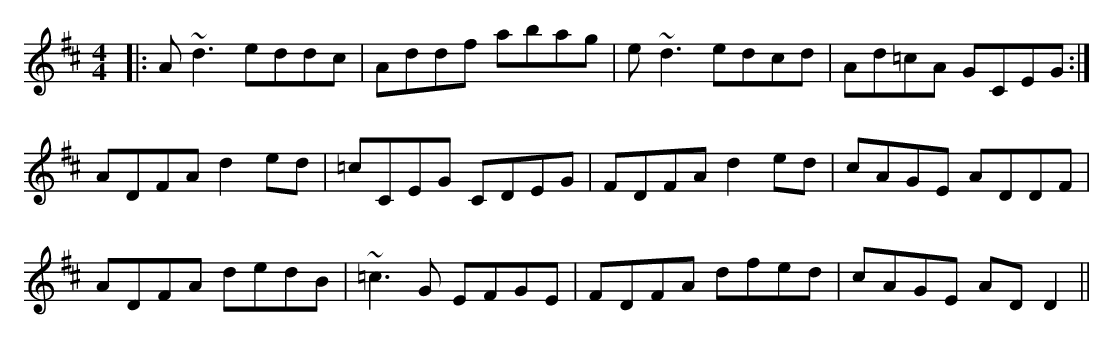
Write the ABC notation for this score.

X:1
M:4/4
K:D
|:A~d3 eddc|Addf abag|e~d3 edcd|Ad=cA GCEG:|
ADFA d2ed|=cCEG CDEG|FDFA d2ed|cAGE ADDF|
ADFA dedB|~=c3 G EFGE|FDFA dfed|cAGE ADD2||
